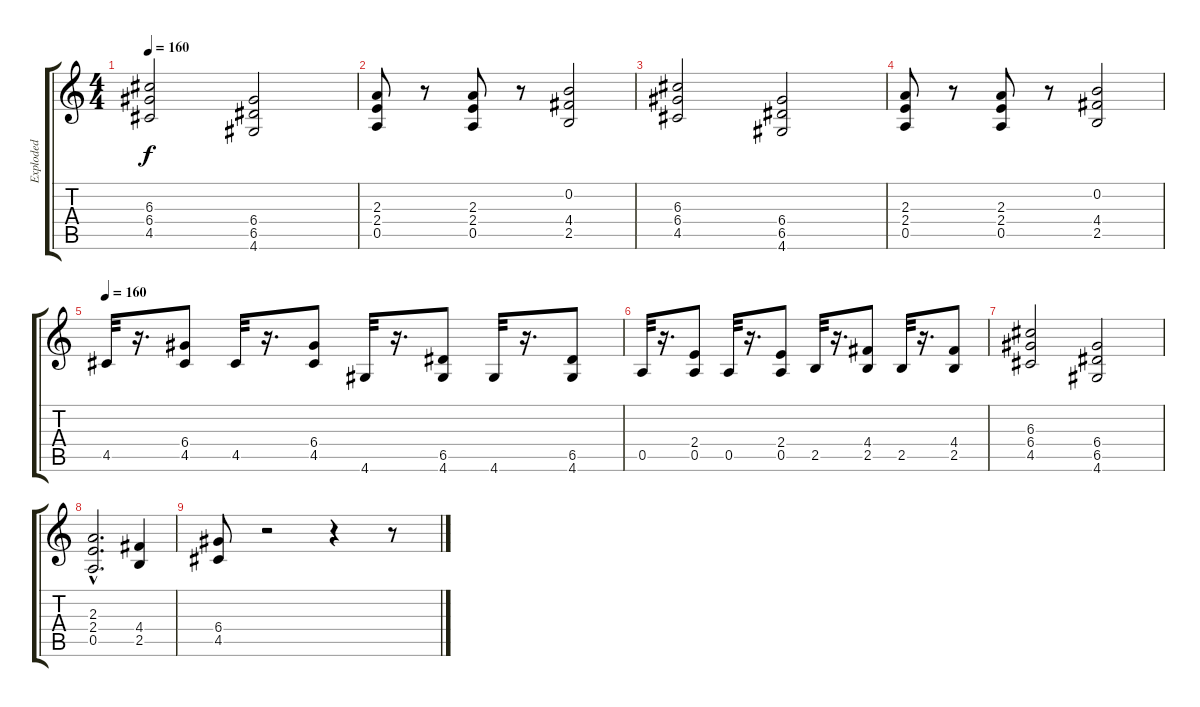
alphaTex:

\track ("Exploded" "Exploded") {instrument distortionguitar}
\staff {score tabs}
\tuning (E4 B3 G3 D3 A2 E2) {hide}
\ts (4 4)
\tempo 160
\clef g2
\ks c
(6.3 6.4 4.5).2{dy f} (6.4 6.5 4.6).2 |
(2.3 2.4 0.5).8 r.8 (2.3 2.4 0.5).8 r.8 (0.2 4.4 2.5).2 |
(6.3 6.4 4.5).2 (6.4 6.5 4.6).2 |
(2.3 2.4 0.5).8 r.8 (2.3 2.4 0.5).8 r.8 (0.2 4.4 2.5).2 |
\tempo 160
4.5.32 r.16{d} (6.4 4.5).8 4.5.32 r.16{d} (6.4 4.5).8 4.6.32 r.16{d} (6.5 4.6).8 4.6.32 r.16{d} (6.5 4.6).8 |
0.5.32 r.16{d} (2.4 0.5).8 0.5.32 r.16{d} (2.4 0.5).8 2.5.32 r.16{d} (4.4 2.5).8 2.5.32 r.16{d} (4.4 2.5).8 |
(6.3 6.4 4.5).2 (6.4 6.5 4.6).2 |
(2.3{hac} 2.4{hac} 0.5{hac}).2{d} (4.4 2.5).4 |
(6.4 4.5).8 r.2 r.4 r.8
